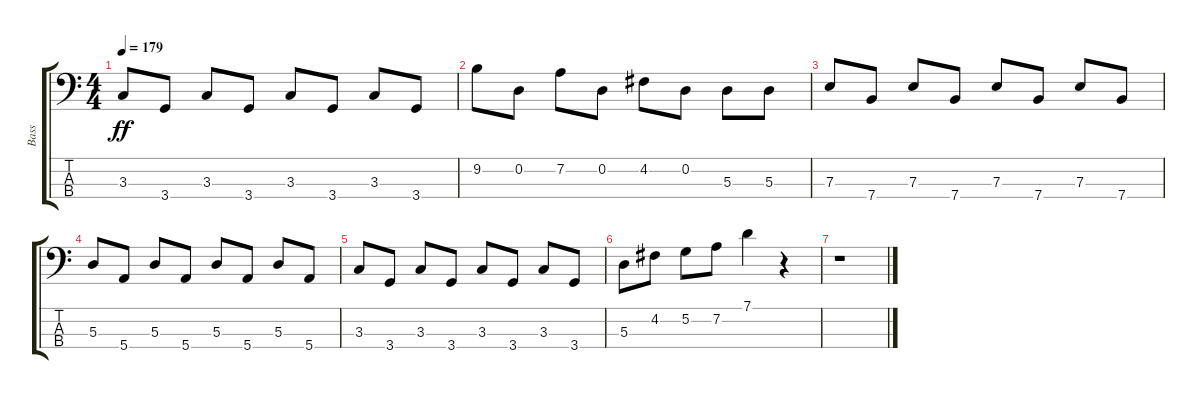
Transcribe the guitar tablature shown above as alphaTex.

\track ("Bass" "Bass") {instrument electricbassfinger}
\staff {score tabs}
\tuning (G2 D2 A1 E1) {hide}
\ts (4 4)
\tempo 179
\clef f4
\ks c
3.3.8{dy ff} 3.4.8 3.3.8 3.4.8 3.3.8 3.4.8 3.3.8 3.4.8 |
9.2.8 0.2.8 7.2.8 0.2.8 4.2.8 0.2.8 5.3.8 5.3.8 |
7.3.8 7.4.8 7.3.8 7.4.8 7.3.8 7.4.8 7.3.8 7.4.8 |
5.3.8 5.4.8 5.3.8 5.4.8 5.3.8 5.4.8 5.3.8 5.4.8 |
3.3.8 3.4.8 3.3.8 3.4.8 3.3.8 3.4.8 3.3.8 3.4.8 |
5.3.8 4.2.8 5.2.8 7.2.8 7.1.4 r.4 |
r.1
